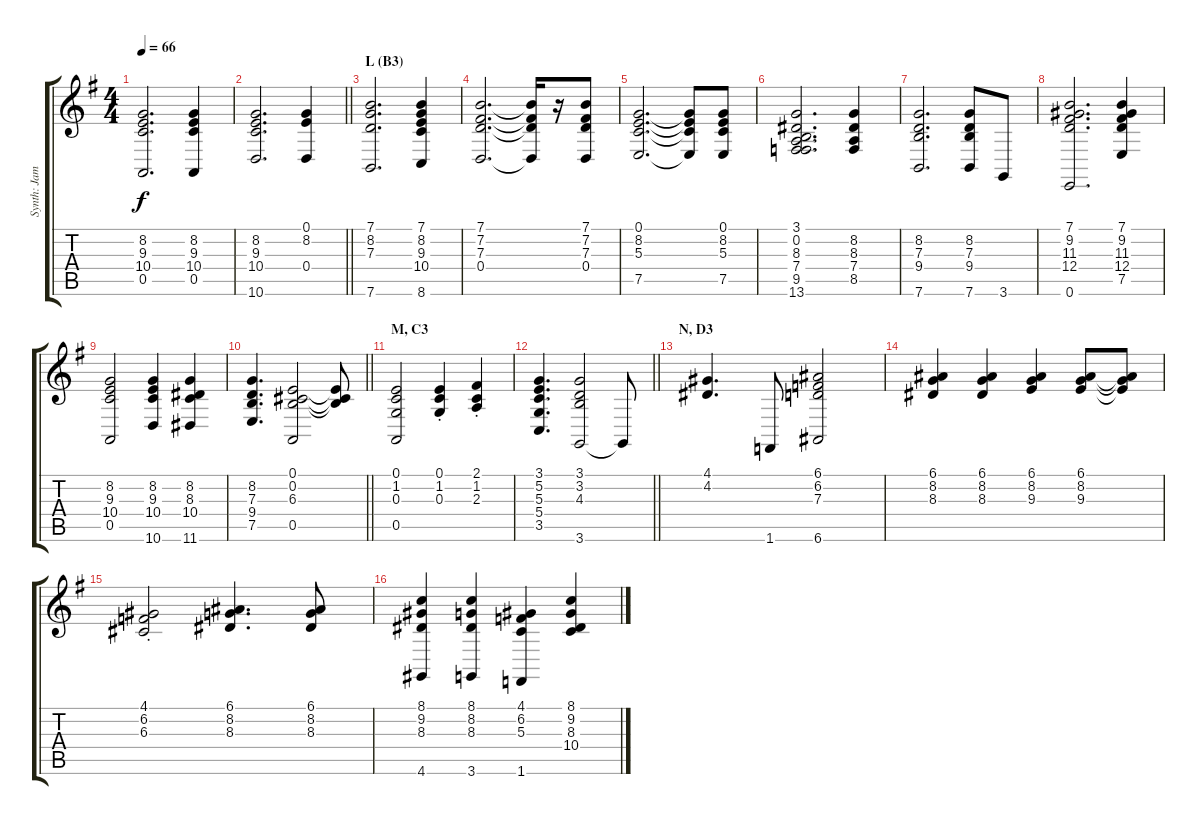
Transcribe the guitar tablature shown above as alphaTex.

\track ("Synth: James Howard" "Synth: Jam") {instrument synthstrings2}
\staff {score tabs}
\tuning (E4 B3 G3 D3 A2 E2) {hide}
\ts (4 4)
\tempo 66
\clef g2
\ks g
(8.2 9.3 10.4 0.5).2{d dy f} (8.2 9.3 10.4 0.5).4 |
\barLineRight lightlight
(8.2 9.3 10.4 10.6).2{d} (0.1 8.2 0.4).4 |
\section ("" "L (B3)")
(7.1 8.2 7.3 7.6).2{d} (7.1 8.2 9.3 10.4 8.6).4 |
(7.1 7.2 7.3 0.4).2{d} (7.1{t} 7.2{t} 7.3{t} 0.4{t}).16 r.16 (7.1 7.2 7.3 0.4).8 |
(0.1 8.2 5.3 7.5).2{d} (0.1{t} 8.2{t} 5.3{t} 7.5{t}).8 (0.1 8.2 5.3 7.5).8 |
(3.1 0.2 8.3 7.4 9.5 13.6).2{d} (8.2 8.3 7.4 8.5).4 |
(8.2 7.3 9.4 7.6).2{d} (8.2 7.3 9.4 7.6).8 3.6.8 |
(7.1 9.2 11.3 12.4 0.6).2{d} (7.1 9.2 11.3 12.4 7.5).4 |
(8.2 9.3 10.4 0.5).2 (8.2 9.3 10.4 10.6).4 (8.2 8.3 10.4 11.6).4 |
\barLineRight lightlight
(8.2 7.3 9.4 7.5).4{d} (0.1 0.2 6.3 0.5).2 (0.1{t} 0.2{t} 6.3{t}).8 |
\section ("" "M, C3")
(0.1 1.2 0.3 0.5).2 (0.1{st} 1.2{st} 0.3{st}).4 (2.1{st} 1.2{st} 2.3{st}).4 |
\barLineRight lightlight
(3.1 5.2 5.3 5.4 3.5).4{d} (3.1 3.2 4.3 3.6).2 3.6{t}.8 |
\section ("" "N, D3")
(4.1 4.2).4{d} 1.6.8 (6.1 6.2 7.3 6.6).2 |
(6.1 8.2 8.3).4 (6.1 8.2 8.3).4 (6.1 8.2 9.3).4 (6.1 8.2 9.3).8 (6.1{t} 8.2{t} 9.3{t}).8 |
(4.1{st} 6.2{st} 6.3{st}).2 (6.1 8.2 8.3).4{d} (6.1 8.2 8.3).8 |
(8.1 9.2 8.3 4.6).4 (8.1 8.2 8.3 3.6).4 (4.1 6.2 5.3 1.6).4 (8.1 9.2 8.3 10.4).4
